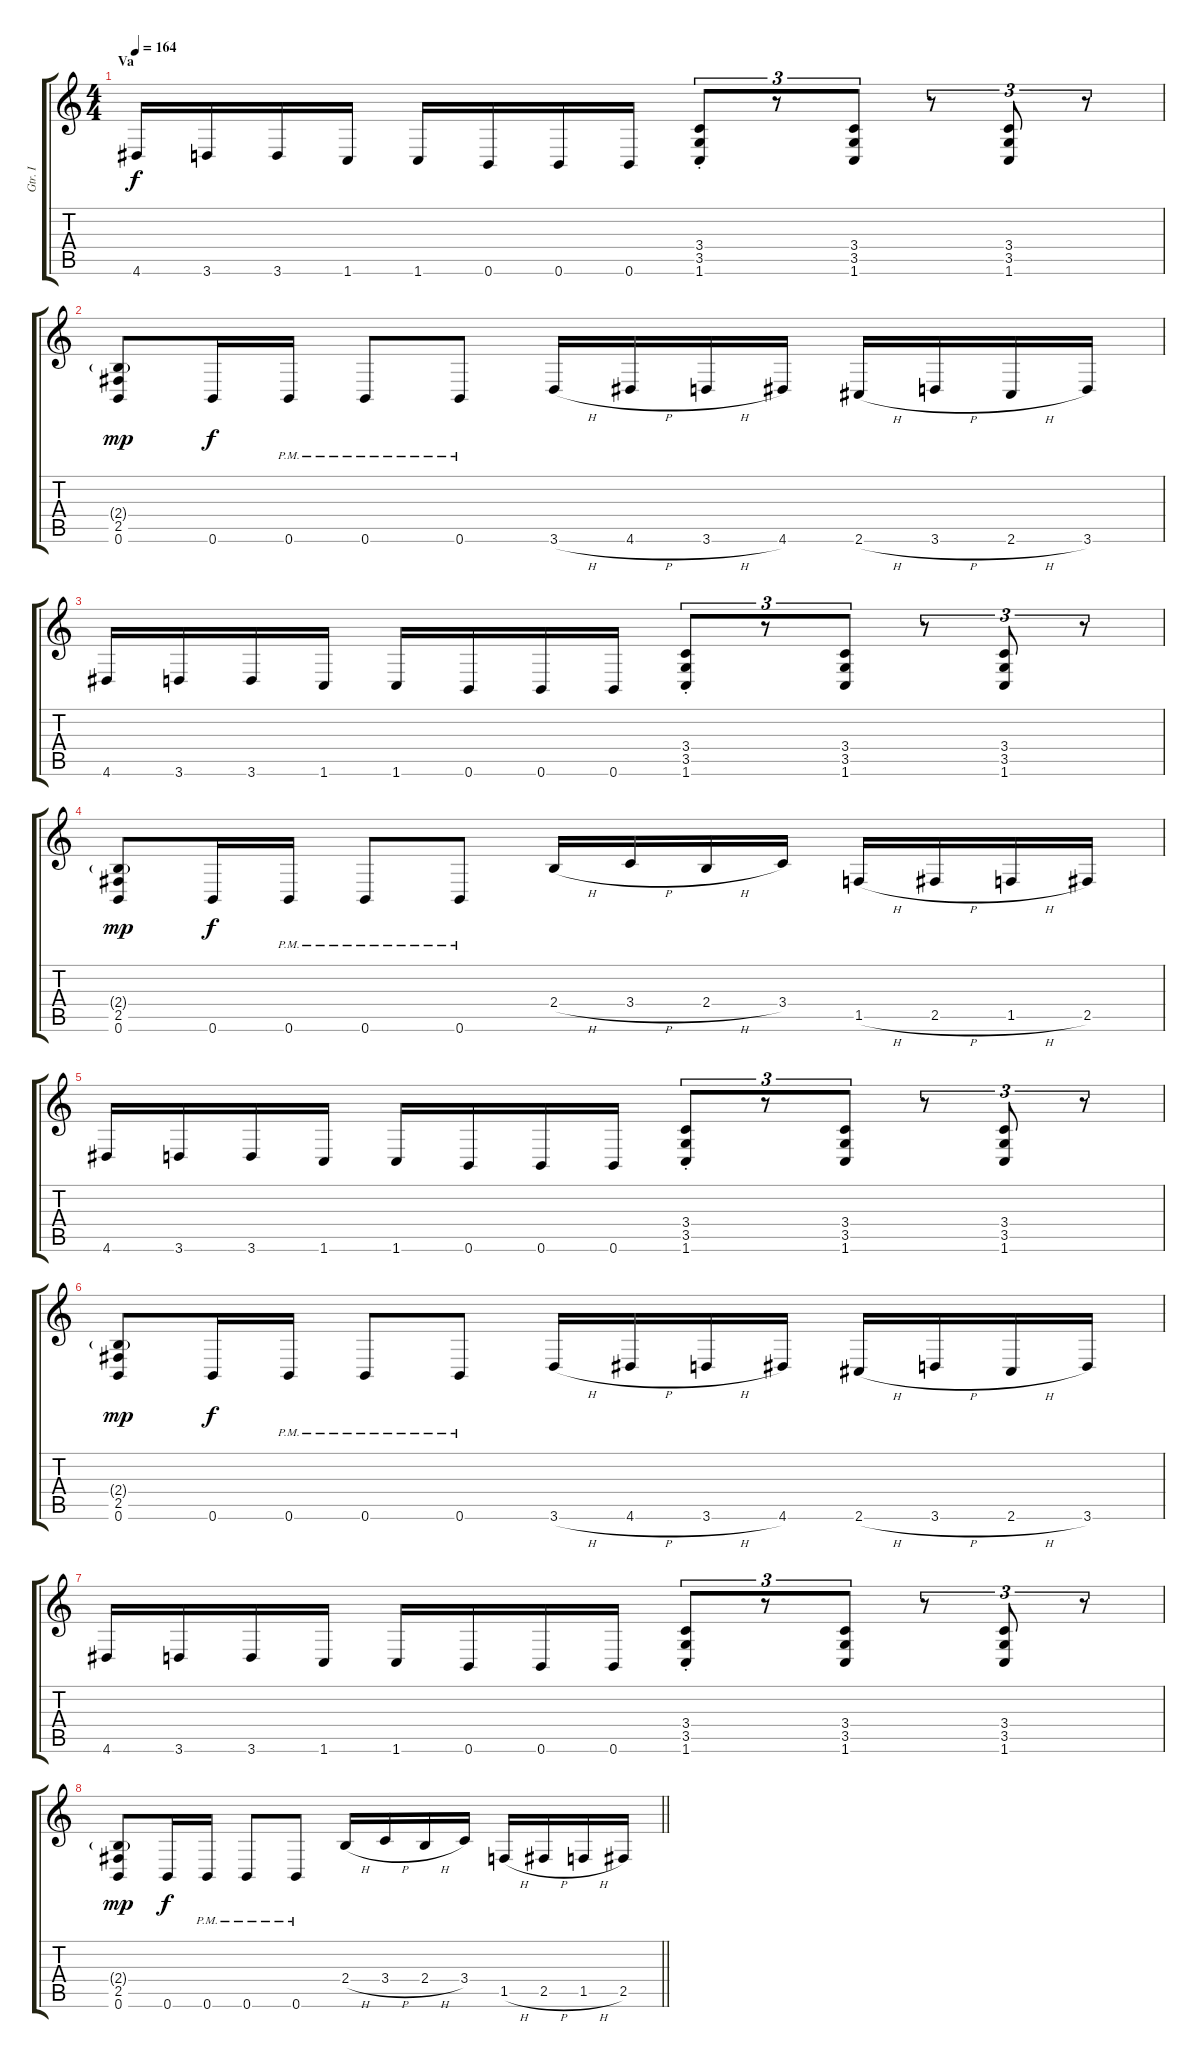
\track ("Gtr. I" "Gtr. I") {instrument distortionguitar}
\staff {score tabs}
\tuning (B3 Gb3 D3 A2 E2 B1) {hide}
\ts (4 4)
\section ("" "Va")
\tempo 164
\clef g2
\ks c
4.6.16{dy f} 3.6.16 3.6.16 1.6.16 1.6.16 0.6.16 0.6.16 0.6.16 (3.4{st} 3.5{st} 1.6{st}).8{tu (3 2)} r.8{tu (3 2)} (3.4 3.5 1.6).8{tu (3 2)} r.8{tu (3 2)} (3.4 3.5 1.6).8{tu (3 2)} r.8{tu (3 2)} |
(2.4{g} 2.5 0.6).8{dy mp} 0.6.16{dy f} 0.6{pm}.16 0.6{pm}.8 0.6{pm}.8 3.6{h}.16 4.6{h}.16 3.6{h}.16 4.6.16 2.6{h}.16 3.6{h}.16 2.6{h}.16 3.6.16 |
4.6.16 3.6.16 3.6.16 1.6.16 1.6.16 0.6.16 0.6.16 0.6.16 (3.4{st} 3.5{st} 1.6{st}).8{tu (3 2)} r.8{tu (3 2)} (3.4 3.5 1.6).8{tu (3 2)} r.8{tu (3 2)} (3.4 3.5 1.6).8{tu (3 2)} r.8{tu (3 2)} |
(2.4{g} 2.5 0.6).8{dy mp} 0.6.16{dy f} 0.6{pm}.16 0.6{pm}.8 0.6{pm}.8 2.4{h}.16 3.4{h}.16 2.4{h}.16 3.4.16 1.5{h}.16 2.5{h}.16 1.5{h}.16 2.5.16 |
4.6.16 3.6.16 3.6.16 1.6.16 1.6.16 0.6.16 0.6.16 0.6.16 (3.4{st} 3.5{st} 1.6{st}).8{tu (3 2)} r.8{tu (3 2)} (3.4 3.5 1.6).8{tu (3 2)} r.8{tu (3 2)} (3.4 3.5 1.6).8{tu (3 2)} r.8{tu (3 2)} |
(2.4{g} 2.5 0.6).8{dy mp} 0.6.16{dy f} 0.6{pm}.16 0.6{pm}.8 0.6{pm}.8 3.6{h}.16 4.6{h}.16 3.6{h}.16 4.6.16 2.6{h}.16 3.6{h}.16 2.6{h}.16 3.6.16 |
4.6.16 3.6.16 3.6.16 1.6.16 1.6.16 0.6.16 0.6.16 0.6.16 (3.4{st} 3.5{st} 1.6{st}).8{tu (3 2)} r.8{tu (3 2)} (3.4 3.5 1.6).8{tu (3 2)} r.8{tu (3 2)} (3.4 3.5 1.6).8{tu (3 2)} r.8{tu (3 2)} |
\barLineRight lightlight
(2.4{g} 2.5 0.6).8{dy mp} 0.6.16{dy f} 0.6{pm}.16 0.6{pm}.8 0.6{pm}.8 2.4{h}.16 3.4{h}.16 2.4{h}.16 3.4.16 1.5{h}.16 2.5{h}.16 1.5{h}.16 2.5.16
